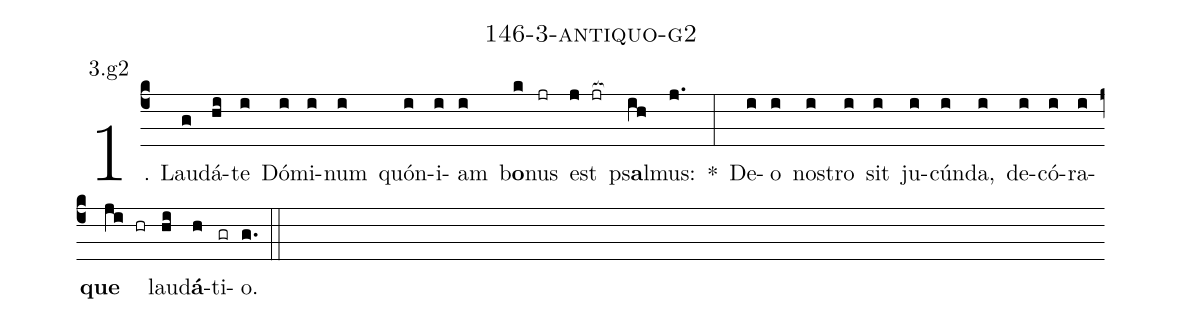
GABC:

name: 146-3-antiquo-g2;
annotation: 3.g2;
%%
(c4)1. Lau(g)dá(hi)te(i) Dó(i)mi(i)num(i) quón(i)i(i)am(i) b<b>o</b>(k)nus(jr) est(j jr[ocb:1{]) ps<b>a</b>l(ih[ocb:0}])mus:(j.) *(:) De(i)o(i) nos(i)tro(i) sit(i) ju(i)cún(i)da,(i) de(i)có(i)ra(i)<b>que</b>(ji hr) lau(hi)d<b>á</b>(h)ti(gr)o.(g.) (::)
